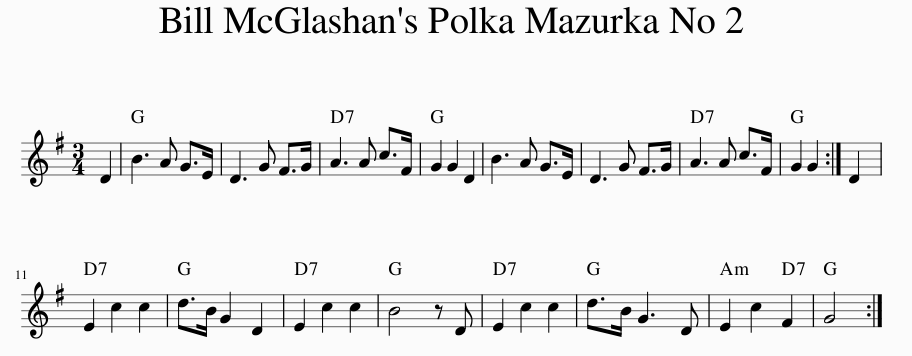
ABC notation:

X:1
L:1/8
M:3/4
I:linebreak $
K:G
V:1 treble
V:1
 D2 | B3 A G>E | D3 G F>G | A3 A c>F | G2 G2 D2 | %5
 B3 A G>E | D3 G F>G | A3 A c>F | G2 G2 :| D2 |$ %10
 E2 c2 c2 | d>B G2 D2 | E2 c2 c2 | B4 z D | E2 c2 c2 | %15
 d>B G3 D | E2 c2 F2 | G4 :| %18
